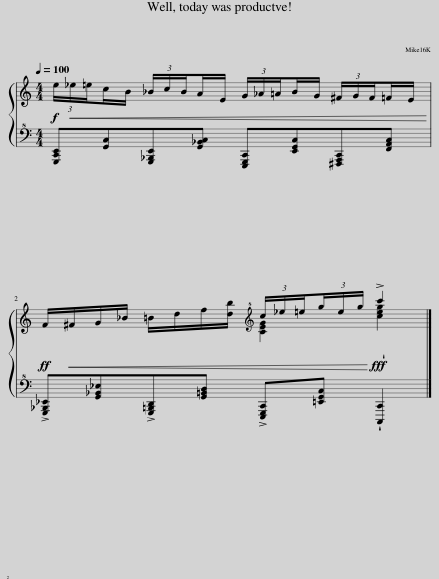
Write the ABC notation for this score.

X:1
%%score { ( 1 3 ) | 2 }
L:1/8
Q:1/4=100
M:4/4
I:linebreak $
K:C
V:1 treble
V:3 treble
V:2 bass+8
V:1
!f! (3e/!<(!_e/=e/c/B/ (3_B/c/B/A/E/ (3G/_A/=A/B/G/ (3^F/G/F/=F/E/!<)! |$!ff! F/!<(!^F/G/_B/ =B/d/f/[db]/[K:treble+8] (3c/_e/=e/(3g/e/g/!<)!!fff! !>!c'2 |] %2
V:2
 [G,,,C,,E,,][G,,C,][G,,,_B,,,E,,][G,,_B,,C,] [E,,,G,,,C,,][E,,G,,C,][^F,,,A,,,C,,][F,,A,,C,] |$ !>![G,,,_B,,,_E,,][G,,_B,,_E,]!>![G,,,=B,,,D,,][G,,=B,,D,] !>![E,,,G,,,C,,][=E,,G,,C,] !wedge![C,,,C,,]2 |] %2
V:3
 x8 |$ x4[K:treble+8] [CEG]2 !wedge![ceg]2 |] %2
